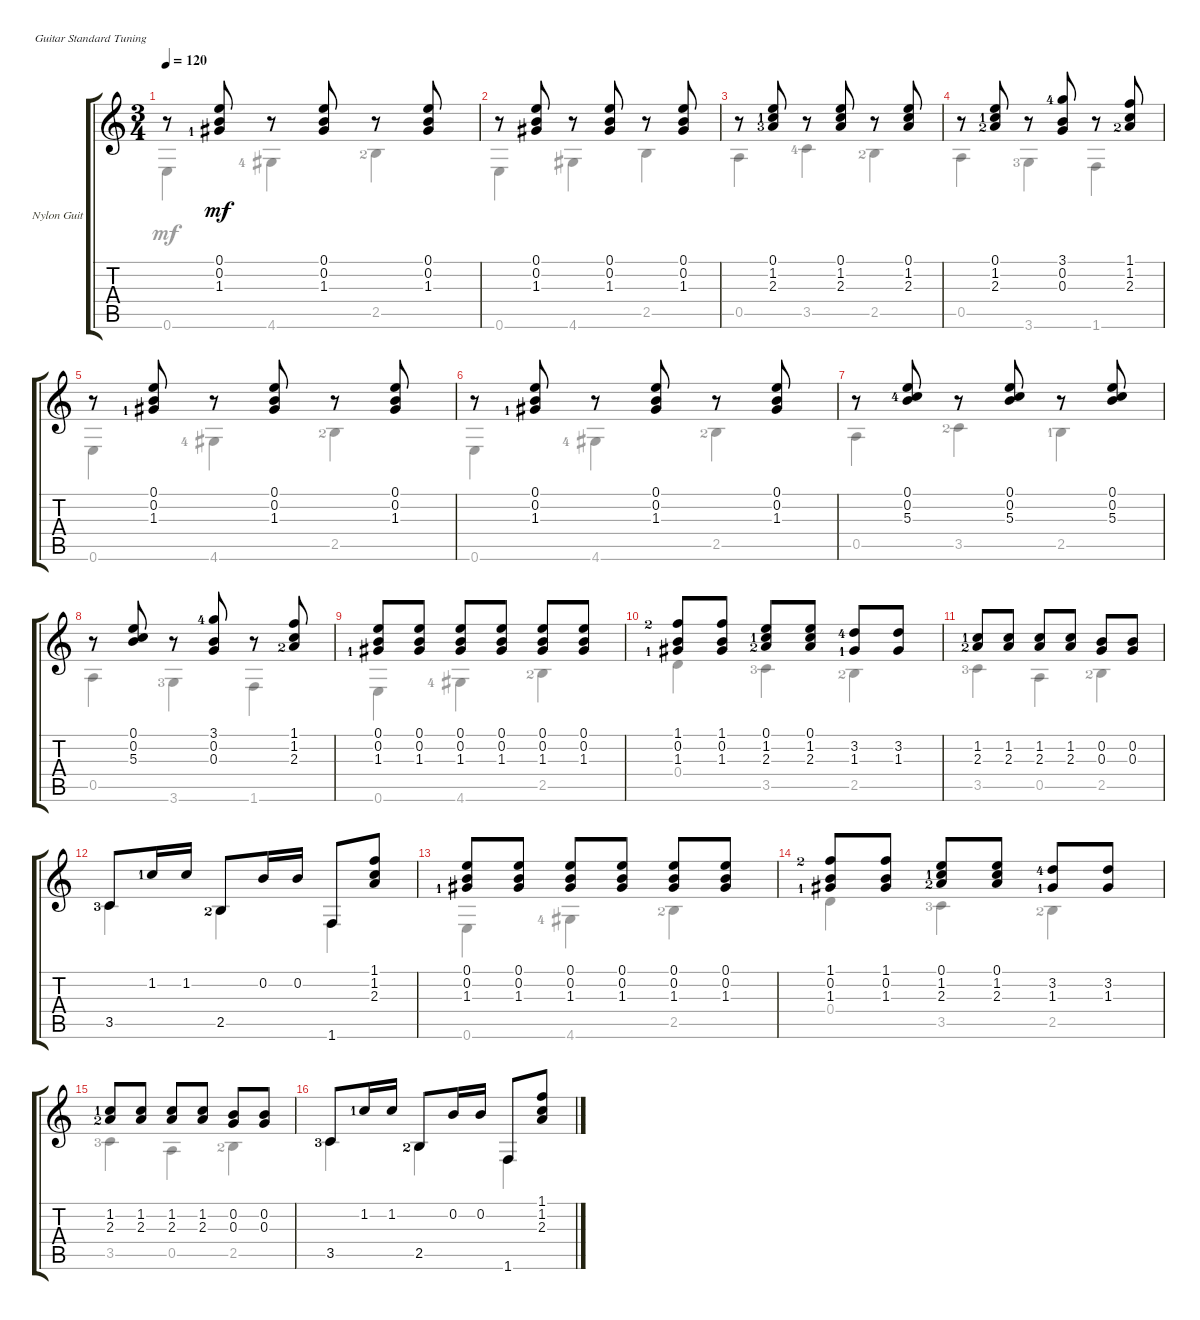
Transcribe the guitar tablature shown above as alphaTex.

\defaultSystemsLayout 4
\bracketExtendMode groupsimilarinstruments
\firstSystemTrackNameOrientation horizontal
\otherSystemsTrackNameOrientation horizontal
\track ("Nylon Guitar" "Nylon Guit") {instrument acousticguitarsteel}
\staff {score tabs}
\tuning (E4 B3 G3 D3 A2 E2)
\voice
\ts (3 4)
\tempo 120
\clef g2
\scale
0.433904
\ks c
r.8{dy mf instrument acousticguitarsteel} (0.1 0.2 1.3{lf 2}).8 r.8 (0.1 0.2 1.3).8 r.8 (0.1 0.2 1.3).8 |
\scale
0.283048 r.8 (0.1 0.2 1.3).8 r.8 (0.1 0.2 1.3).8 r.8 (0.1 0.2 1.3).8 |
\scale
0.283048 r.8 (0.1 1.2{lf 2} 2.3{lf 4}).8 r.8 (0.1 1.2 2.3).8 r.8 (0.1 1.2 2.3).8 |
\scale
0.288889 r.8 (0.1 1.2{lf 2} 2.3{lf 3}).8 r.8 (3.1{lf 5} 0.2 0.3).8 r.8 (1.1 1.2 2.3{lf 3}).8 |
\scale
0.355556 r.8 (0.1 0.2 1.3{lf 2}).8 r.8 (0.1 0.2 1.3).8 r.8 (0.1 0.2 1.3).8 |
\scale
0.355556 r.8 (0.1 0.2 1.3{lf 2}).8 r.8 (0.1 0.2 1.3).8 r.8 (0.1 0.2 1.3).8 |
\scale
0.318555 r.8 (5.3{lf 5} 0.2 0.1).8 r.8 (5.3 0.2 0.1).8 r.8 (5.3 0.2 0.1).8 |
\scale
0.318555 r.8 (5.3 0.2 0.1).8 r.8 (3.1{lf 5} 0.2 0.3).8 r.8 (1.1 1.2 2.3{lf 3}).8 |
\scale
0.36289 (0.1 0.2 1.3{lf 2}).8 (0.1 0.2 1.3).8 (0.1 0.2 1.3).8 (0.1 0.2 1.3).8 (0.1 0.2 1.3).8 (0.1 0.2 1.3).8 |
\scale
0.284579 (1.1{lf 3} 0.2 1.3{lf 2}).8 (1.1 0.2 1.3).8 (0.1 1.2{lf 2} 2.3{lf 3}).8 (0.1 1.2 2.3).8 (3.2{lf 5} 1.3{lf 2}).8 (1.3 3.2).8 |
\scale
0.262321 (1.2{lf 2} 2.3{lf 3}).8 (1.2 2.3).8 (1.2 2.3).8 (1.2 2.3).8 (0.2 0.3).8 (0.2 0.3).8 |
\scale
0.4531 3.5{lf 4}.8 1.2{lf 2}.16 1.2.16 2.5{lf 3}.8 0.2.16 0.2.16 1.6.8 (1.1 1.2 2.3).8 |
\scale
0.39115 (0.1 0.2 1.3{lf 2}).8 (0.1 0.2 1.3).8 (0.1 0.2 1.3).8 (0.1 0.2 1.3).8 (0.1 0.2 1.3).8 (0.1 0.2 1.3).8 |
\scale
0.316814 (1.1{lf 3} 0.2 1.3{lf 2}).8 (1.1 0.2 1.3).8 (0.1 1.2{lf 2} 2.3{lf 3}).8 (0.1 1.2 2.3).8 (3.2{lf 5} 1.3{lf 2}).8 (1.3 3.2).8 |
\scale
0.292035 (1.2{lf 2} 2.3{lf 3}).8 (1.2 2.3).8 (1.2 2.3).8 (1.2 2.3).8 (0.2 0.3).8 (0.2 0.3).8 |
\scale
0.401975 3.5{lf 4}.8 1.2{lf 2}.16 1.2.16 2.5{lf 3}.8 0.2.16 0.2.16 1.6.8 (1.1 1.2 2.3).8
\voice
\clef g2
\ottava regular
\simile none
\scale
0.433904
\ks c
0.6.4{dy mf} 4.6{lf 5}.4 2.5{lf 3}.4 |
\scale
0.283048 0.6.4 4.6.4 2.5.4 |
\scale
0.283048 0.5.4 3.5{lf 5}.4 2.5{lf 3}.4 |
\scale
0.288889 0.5.4 3.6{lf 4}.4 1.6.4 |
\scale
0.355556 0.6.4 4.6{lf 5}.4 2.5{lf 3}.4 |
\scale
0.355556 0.6.4 4.6{lf 5}.4 2.5{lf 3}.4 |
\scale
0.318555 0.5.4 3.5{lf 3}.4 2.5{lf 2}.4 |
\scale
0.318555 0.5.4 3.6{lf 4}.4 1.6.4 |
\scale
0.36289 0.6.4 4.6{lf 5}.4 2.5{lf 3}.4 |
\scale
0.284579 0.4.4 3.5{lf 4}.4 2.5{lf 3}.4 |
\scale
0.262321 3.5{lf 4}.4 0.5.4 2.5{lf 3}.4 |
\scale
0.4531 3.5{lf 4}.4 2.5{lf 3}.4 1.6.4 |
\scale
0.39115 0.6.4 4.6{lf 5}.4 2.5{lf 3}.4 |
\scale
0.316814 0.4.4 3.5{lf 4}.4 2.5{lf 3}.4 |
\scale
0.292035 3.5{lf 4}.4 0.5.4 2.5{lf 3}.4 |
\scale
0.401975 3.5{lf 4}.4 2.5{lf 3}.4 1.6.4
